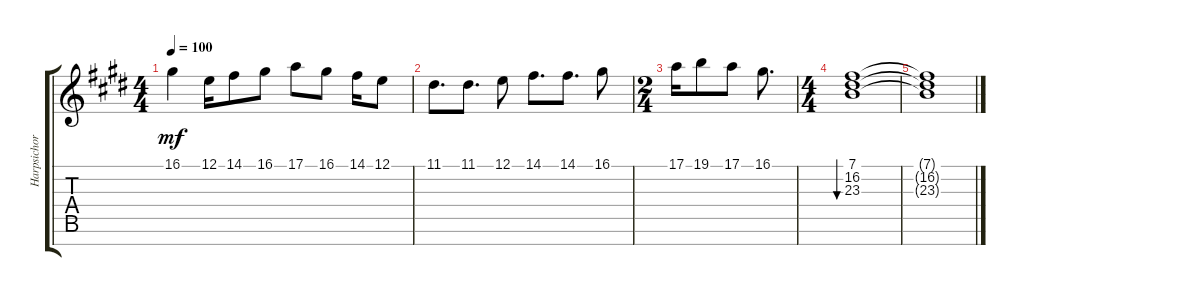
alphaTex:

\track ("Harpsichord (Staff 1)" "Harpsichor") {instrument harpsichord}
\staff {score tabs}
\tuning (E4 B3 G3 D3 A2 E2 B1) {hide}
\ts (4 4)
\tempo 100
\clef g2
\ks e
16.1{t}.4{dy mf} 12.1.16 14.1.8 16.1.8 17.1.8 16.1.8 14.1.16 12.1.8 |
11.1.8{d} 11.1.8{d} 12.1.8 14.1.8{d} 14.1.8{d} 16.1.8 |
\ts (2 4)
17.1.16 19.1.8 17.1.8 16.1.8{d} |
\ts (4 4)
(7.1 16.2 23.3).1{bu 120} |
(7.1{t} 16.2{t} 23.3{t}).1
